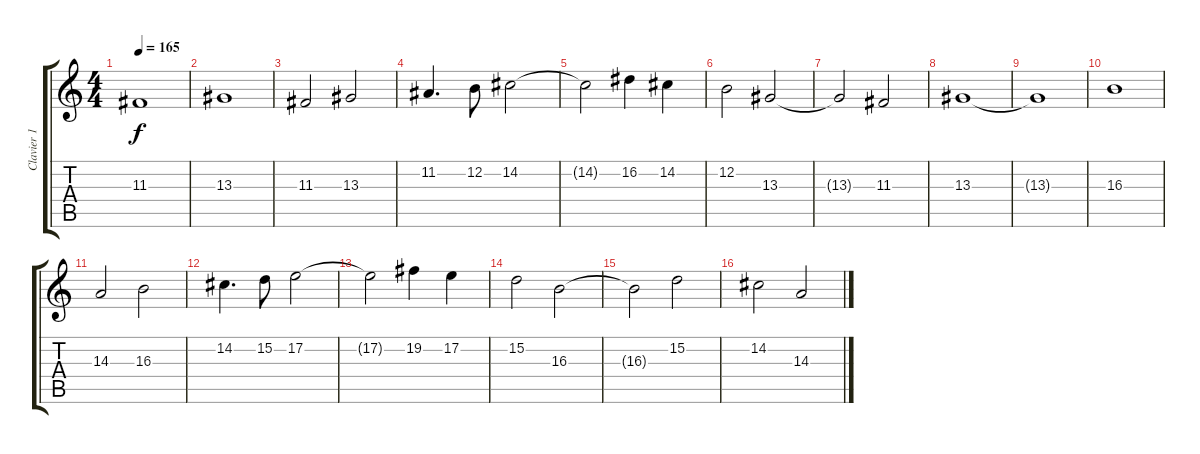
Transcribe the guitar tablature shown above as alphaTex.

\track ("Clavier 1" "Clavier 1") {instrument voiceoohs}
\staff {score tabs}
\tuning (E4 B3 G3 D3 A2 E2) {hide}
\ts (4 4)
\tempo 165
\clef g2
\ks c
11.3{t}.1{dy f} |
13.3.1 |
11.3.2 13.3.2 |
11.2.4{d} 12.2.8 14.2.2 |
14.2{t}.2 16.2.4 14.2.4 |
12.2.2 13.3.2 |
13.3{t}.2 11.3.2 |
13.3.1 |
13.3{t}.1 |
16.3.1 |
14.3.2 16.3.2 |
14.2.4{d} 15.2.8 17.2.2 |
17.2{t}.2 19.2.4 17.2.4 |
15.2.2 16.3.2 |
16.3{t}.2 15.2.2 |
14.2.2 14.3.2
